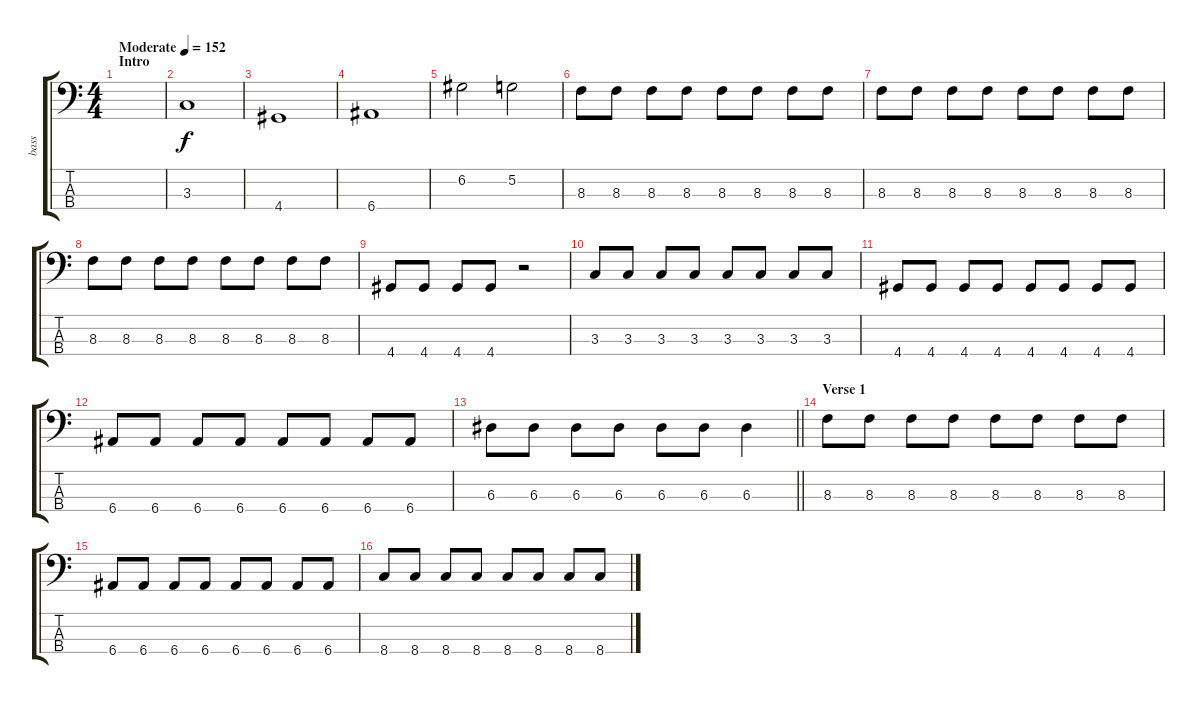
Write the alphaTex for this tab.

\track ("bass" "bass") {instrument electricbasspick}
\staff {score tabs}
\tuning (G2 D2 A1 E1) {hide}
\ts (4 4)
\section ("" "Intro")
\tempo (152 "Moderate")
\clef f4
\ks c
|
3.3.1 |
4.4.1 |
6.4.1 |
6.2.2 5.2.2 |
8.3.8 8.3.8 8.3.8 8.3.8 8.3.8 8.3.8 8.3.8 8.3.8 |
8.3.8 8.3.8 8.3.8 8.3.8 8.3.8 8.3.8 8.3.8 8.3.8 |
8.3.8 8.3.8 8.3.8 8.3.8 8.3.8 8.3.8 8.3.8 8.3.8 |
4.4.8 4.4.8 4.4.8 4.4.8 r.2 |
3.3.8 3.3.8 3.3.8 3.3.8 3.3.8 3.3.8 3.3.8 3.3.8 |
4.4.8 4.4.8 4.4.8 4.4.8 4.4.8 4.4.8 4.4.8 4.4.8 |
6.4.8 6.4.8 6.4.8 6.4.8 6.4.8 6.4.8 6.4.8 6.4.8 |
\barLineRight lightlight
6.3.8 6.3.8 6.3.8 6.3.8 6.3.8 6.3.8 6.3.4 |
\section ("" "Verse 1")
8.3.8 8.3.8 8.3.8 8.3.8 8.3.8 8.3.8 8.3.8 8.3.8 |
6.4.8 6.4.8 6.4.8 6.4.8 6.4.8 6.4.8 6.4.8 6.4.8 |
8.4.8 8.4.8 8.4.8 8.4.8 8.4.8 8.4.8 8.4.8 8.4.8
